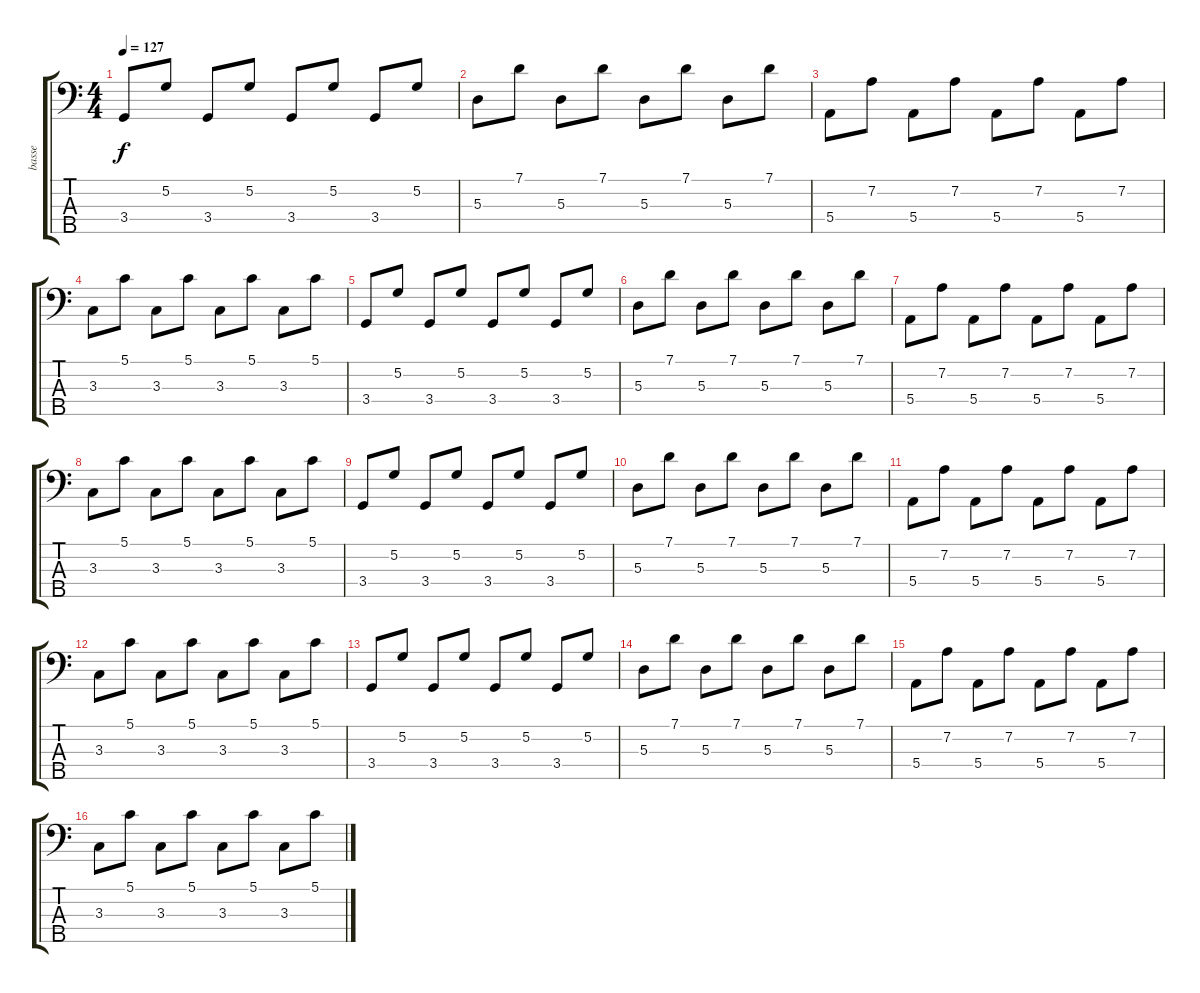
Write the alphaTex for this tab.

\track ("basse" "basse") {instrument electricbassfinger}
\staff {score tabs}
\tuning (G2 D2 A1 E1 B0) {hide}
\ts (4 4)
\tempo 127
\clef f4
\ks c
3.4.8{dy f volume 10 instrument electricbassfinger} 5.2.8 3.4.8 5.2.8 3.4.8 5.2.8 3.4.8 5.2.8 |
5.3.8 7.1.8 5.3.8 7.1.8 5.3.8 7.1.8 5.3.8 7.1.8 |
5.4.8 7.2.8 5.4.8 7.2.8 5.4.8 7.2.8 5.4.8 7.2.8 |
3.3.8 5.1.8 3.3.8 5.1.8 3.3.8 5.1.8 3.3.8 5.1.8 |
3.4.8 5.2.8 3.4.8 5.2.8 3.4.8 5.2.8 3.4.8 5.2.8 |
5.3.8 7.1.8 5.3.8 7.1.8 5.3.8 7.1.8 5.3.8 7.1.8 |
5.4.8 7.2.8 5.4.8 7.2.8 5.4.8 7.2.8 5.4.8 7.2.8 |
3.3.8 5.1.8 3.3.8 5.1.8 3.3.8 5.1.8 3.3.8 5.1.8 |
3.4.8 5.2.8 3.4.8 5.2.8 3.4.8 5.2.8 3.4.8 5.2.8 |
5.3.8 7.1.8 5.3.8 7.1.8 5.3.8 7.1.8 5.3.8 7.1.8 |
5.4.8 7.2.8 5.4.8 7.2.8 5.4.8 7.2.8 5.4.8 7.2.8 |
3.3.8 5.1.8 3.3.8 5.1.8 3.3.8 5.1.8 3.3.8 5.1.8 |
3.4.8 5.2.8 3.4.8 5.2.8 3.4.8 5.2.8 3.4.8 5.2.8 |
5.3.8 7.1.8 5.3.8 7.1.8 5.3.8 7.1.8 5.3.8 7.1.8 |
5.4.8 7.2.8 5.4.8 7.2.8 5.4.8 7.2.8 5.4.8 7.2.8 |
3.3.8 5.1.8 3.3.8 5.1.8 3.3.8 5.1.8 3.3.8 5.1.8
